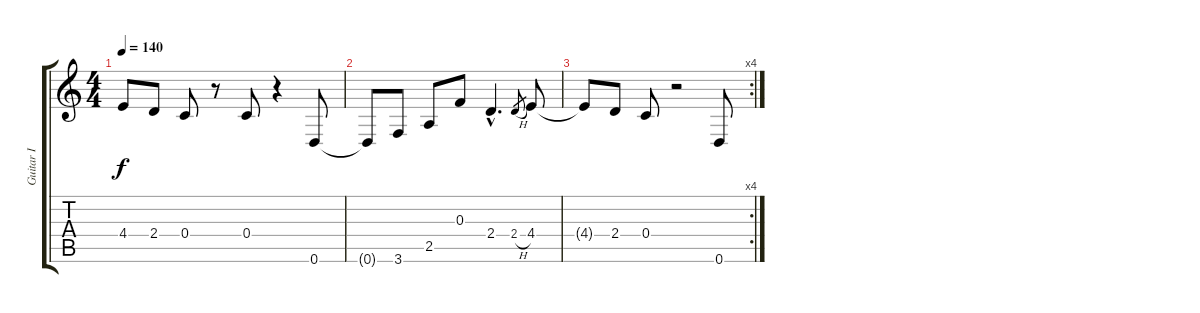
\track ("Guitar I" "Guitar I") {instrument distortionguitar}
\staff {score tabs}
\tuning (D4 A3 F3 C3 G2 D2) {hide}
\ts (4 4)
\tempo 140
\clef g2
\ks c
4.4{t}.8{dy f} 2.4.8 0.4.8 r.8 0.4.8 r.4 0.6.8 |
0.6{t}.8 3.6.8 2.5.8 0.3.8 2.4{hac}.4{d} 2.4{h}.8{gr} 4.4.8 |
\rc 4
4.4{t}.8 2.4.8 0.4.8 r.2 0.6.8
